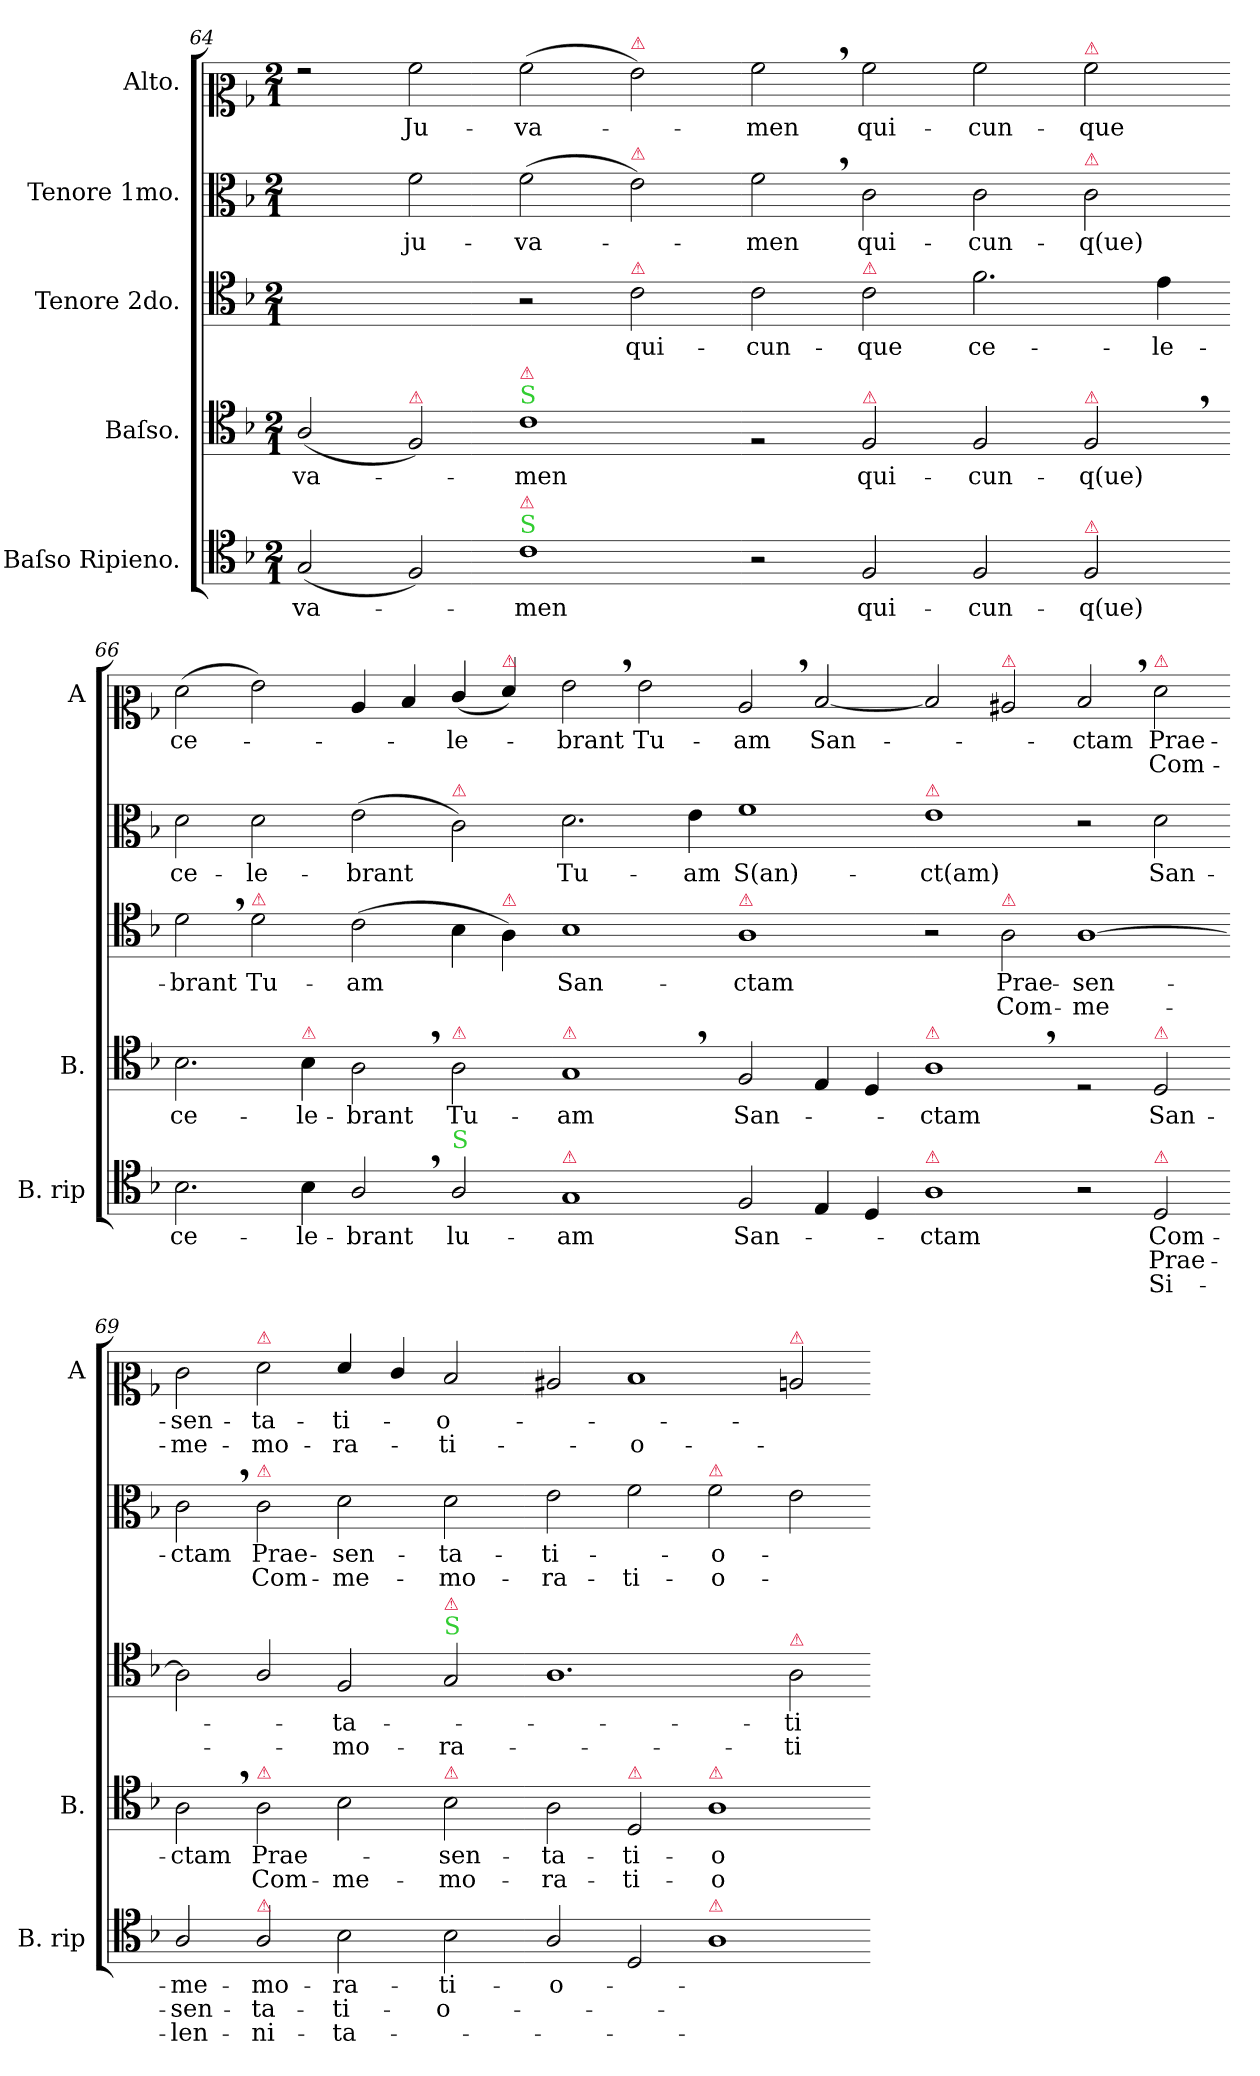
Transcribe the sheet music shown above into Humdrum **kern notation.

**kern	**text	**text	**text	**kern	**text	**text	**kern	**text	**text	**kern	**text	**text	**kern	**text	**text
*part5	*part5	*part5	*part5	*part4	*part4	*part4	*part3	*part3	*part3	*part2	*part2	*part2	*part1	*part1	*part1
*staff5	*staff5	*staff5	*staff5	*staff4	*staff4	*staff4	*staff3	*staff3	*staff3	*staff2	*staff2	*staff2	*staff1	*staff1	*staff1
*I"Baſso Ripieno.	*	*	*	*I"Baſso.	*	*	*I"Tenore 2do.	*	*	*I"Tenore 1mo.	*	*	*I"Alto.	*	*
*I'B. rip	*	*	*	*I'B.	*	*	*	*	*	*	*	*	*I'A	*	*
*clefC4	*	*	*	*clefC4	*	*	*clefC4	*	*	*clefC3	*	*	*clefC2	*	*
*k[b-]	*	*	*	*k[b-]	*	*	*k[b-]	*	*	*k[b-]	*	*	*k[b-]	*	*
*M2/1	*	*	*	*M2/1	*	*	*M2/1	*	*	*M2/1	*	*	*M2/1	*	*
=64	=64	=64	=64	=64	=64	=64	=64	=64	=64	=64	=64	=64	=64	=64	=64
(2G/	-va-	.	.	(2A/	-va-	.	1ryy	.	.	2ryy	.	.	2rg	.	.
!	!	!	!	!LO:TX:a:color=crimson:t=⚠	!	!	!	!	!	!	!	!	!	!	!
2F/)	.	.	.	2F/)	.	.	.	.	.	2f\	ju-	.	2a\	Ju-	.
!	!	!	!	!LO:TX:a:color=limegreen:t=S	!	!	!	!	!	!	!	!	!	!	!
!	!	!	!	!LO:TX:a:color=crimson:t=⚠	!	!	!	!	!	!	!	!	!	!	!
!LO:TX:a:color=limegreen:t=S	!	!	!	!	!	!	!	!	!	!	!	!	!	!	!
!LO:TX:a:color=crimson:t=⚠	!	!	!	!	!	!	!	!	!	!	!	!	!	!	!
1c	-men	.	.	1c	-men	.	2r	.	.	(2f\	-va-	.	(2a\	-va-	.
!	!	!	!	!	!	!	!	!	!	!	!	!	!LO:TX:a:color=crimson:t=⚠	!	!
!	!	!	!	!	!	!	!	!	!	!LO:TX:a:color=crimson:t=⚠	!	!	!	!	!
!	!	!	!	!	!	!	!LO:TX:a:color=crimson:t=⚠	!	!	!	!	!	!	!	!
.	.	.	.	.	.	.	2c\	qui-	.	2e\)	.	.	2g\)	.	.
=65-	=65-	=65-	=65-	=65-	=65-	=65-	=65-	=65-	=65-	=65-	=65-	=65-	=65-	=65-	=65-
2r	.	.	.	2rF	.	.	2c\	-cun-	.	2f,<\	-men	.	2a,<\	-men	.
!	!	!	!	!	!	!	!LO:TX:a:color=crimson:t=⚠	!	!	!	!	!	!	!	!
!	!	!	!	!LO:TX:a:color=crimson:t=⚠	!	!	!	!	!	!	!	!	!	!	!
2F/	qui-	.	.	2F/	qui-	.	2c\	-que	.	2c\	qui-	.	2a\	qui-	.
2F/	-cun-	.	.	2F/	-cun-	.	2.f\	ce-	.	2c\	-cun-	.	2a\	-cun-	.
!	!	!	!	!	!	!	!	!	!	!	!	!	!LO:TX:a:color=crimson:t=⚠	!	!
!	!	!	!	!	!	!	!	!	!	!LO:TX:a:color=crimson:t=⚠	!	!	!	!	!
!	!	!	!	!LO:TX:a:color=crimson:t=⚠	!	!	!	!	!	!	!	!	!	!	!
!LO:TX:a:color=crimson:t=⚠	!	!	!	!	!	!	!	!	!	!	!	!	!	!	!
2F/	-q(ue)	.	.	2F,</	-q(ue)	.	.	.	.	2c\	-q(ue)	.	2a\	-que	.
.	.	.	.	.	.	.	4e\	-le-	.	.	.	.	.	.	.
=66-	=66-	=66-	=66-	=66-	=66-	=66-	=66-	=66-	=66-	=66-	=66-	=66-	=66-	=66-	=66-
2.B-\	ce-	.	.	2.B-\	ce-	.	2d,<\	-brant	.	2d\	ce-	.	(2f\	ce-	.
!	!	!	!	!	!	!	!LO:TX:a:color=crimson:t=⚠	!	!	!	!	!	!	!	!
.	.	.	.	.	.	.	2d\	Tu-	.	2d\	-le-	.	2g\)	.	.
!	!	!	!	!LO:TX:a:color=crimson:t=⚠	!	!	!	!	!	!	!	!	!	!	!
4B-\	-le-	.	.	4B-\	-le-	.	.	.	.	.	.	.	.	.	.
2A,</	-brant	.	.	2A,<\	-brant	.	(2c\	-am	.	(2e\	-brant	.	4c/	.	.
.	.	.	.	.	.	.	.	.	.	.	.	.	4d/	.	.
!	!	!	!	!	!	!	!	!	!	!LO:TX:a:color=crimson:t=⚠	!	!	!	!	!
!	!	!	!	!LO:TX:a:color=crimson:t=⚠	!	!	!	!	!	!	!	!	!	!	!
!LO:TX:a:color=limegreen:t=S	!	!	!	!	!	!	!	!	!	!	!	!	!	!	!
2A/	lu-	.	.	2A\	Tu-	.	4B-\	.	.	2c\)	.	.	(4e/	-le-	.
!	!	!	!	!	!	!	!	!	!	!	!	!	!LO:TX:a:color=crimson:t=⚠	!	!
!	!	!	!	!	!	!	!LO:TX:a:color=crimson:t=⚠	!	!	!	!	!	!	!	!
.	.	.	.	.	.	.	4A\)	.	.	.	.	.	4f/)	.	.
=67-	=67-	=67-	=67-	=67-	=67-	=67-	=67-	=67-	=67-	=67-	=67-	=67-	=67-	=67-	=67-
!	!	!	!	!LO:TX:a:color=crimson:t=⚠	!	!	!	!	!	!	!	!	!	!	!
!LO:TX:a:color=crimson:t=⚠	!	!	!	!	!	!	!	!	!	!	!	!	!	!	!
1G	-am	.	.	1G,<	-am	.	1B-	San-	.	2.d\	Tu-	.	2g,<\	-brant	.
.	.	.	.	.	.	.	.	.	.	.	.	.	2g\	Tu-	.
.	.	.	.	.	.	.	.	.	.	4e\	-am	.	.	.	.
!	!	!	!	!	!	!	!LO:TX:a:color=crimson:t=⚠	!	!	!	!	!	!	!	!
2F/	San-	.	.	2F/	San-	.	1A	-ctam	.	1f	S(an)-	.	2c,</	-am	.
4E/	.	.	.	4E/	.	.	.	.	.	.	.	.	[2d/	San-	.
4D/	.	.	.	4D/	.	.	.	.	.	.	.	.	.	.	.
=68-	=68-	=68-	=68-	=68-	=68-	=68-	=68-	=68-	=68-	=68-	=68-	=68-	=68-	=68-	=68-
!	!	!	!	!	!	!	!	!	!	!LO:TX:a:color=crimson:t=⚠	!	!	!	!	!
!	!	!	!	!LO:TX:a:color=crimson:t=⚠	!	!	!	!	!	!	!	!	!	!	!
!LO:TX:a:color=crimson:t=⚠	!	!	!	!	!	!	!	!	!	!	!	!	!	!	!
1A	-ctam	.	.	1A,<	-ctam	.	2r	.	.	1e	-ct(am)	.	2d/]	.	.
!	!	!	!	!	!	!	!	!	!	!	!	!	!LO:TX:a:color=crimson:t=⚠	!	!
!	!	!	!	!	!	!	!LO:TX:a:color=crimson:t=⚠	!	!	!	!	!	!	!	!
.	.	.	.	.	.	.	2A\	Prae-	Com-	.	.	.	2c#X/	.	.
2r	.	.	.	2rD	.	.	[1A	-sen-	-me-	2r	.	.	2d,</	-ctam	.
!	!	!	!	!	!	!	!	!	!	!	!	!	!LO:TX:a:color=crimson:t=⚠	!	!
!	!	!	!	!LO:TX:a:color=crimson:t=⚠	!	!	!	!	!	!	!	!	!	!	!
!LO:TX:a:color=crimson:t=⚠	!	!	!	!	!	!	!	!	!	!	!	!	!	!	!
2D/	Com-	Prae-	Si-	2D/	San-	.	.	.	.	2d\	San-	.	2f\	Prae-	Com-
=69-	=69-	=69-	=69-	=69-	=69-	=69-	=69-	=69-	=69-	=69-	=69-	=69-	=69-	=69-	=69-
2A/	me-	-sen-	-len-	2A,<\	-ctam	.	2A]	.	.	2c,<\	-ctam	.	2e\	-sen-	-me-
!	!	!	!	!	!	!	!	!	!	!	!	!	!LO:TX:a:color=crimson:t=⚠	!	!
!	!	!	!	!	!	!	!	!	!	!LO:TX:a:color=crimson:t=⚠	!	!	!	!	!
!	!	!	!	!LO:TX:a:color=crimson:t=⚠	!	!	!	!	!	!	!	!	!	!	!
!LO:TX:a:color=crimson:t=⚠	!	!	!	!	!	!	!	!	!	!	!	!	!	!	!
2A/	-mo-	-ta-	-ni-	2A\	Prae-	Com-	2A/	.	.	2c\	Prae-	Com-	2f\	-ta-	-mo-
2B-\	-ra-	-ti-	-ta-	2B-\	.	me-	2F/	-ta-	-mo-	2d\	-sen-	-me-	4f/	-ti-	-ra-
.	.	.	.	.	.	.	.	.	.	.	.	.	4e/	.	.
!	!	!	!	!	!	!	!LO:TX:a:color=limegreen:t=S	!	!	!	!	!	!	!	!
!	!	!	!	!	!	!	!LO:TX:a:color=crimson:t=⚠	!	!	!	!	!	!	!	!
!	!	!	!	!LO:TX:a:color=crimson:t=⚠	!	!	!	!	!	!	!	!	!	!	!
2B-\	-ti-	-o-	.	2B-\	-sen-	-mo-	2G/	.	-ra-	2d\	-ta-	-mo-	2d/	o-	-ti-
=70-	=70-	=70-	=70-	=70-	=70-	=70-	=70-	=70-	=70-	=70-	=70-	=70-	=70-	=70-	=70-
2A/	-o-	.	.	2A\	-ta-	-ra-	1.A	.	.	2e\	-ti-	-ra-	2c#X/	.	.
!	!	!	!	!LO:TX:a:color=crimson:t=⚠	!	!	!	!	!	!	!	!	!	!	!
2D/	.	.	.	2D/	-ti-	-ti-	.	.	.	2f\	.	-ti-	1d	.	-o-
!	!	!	!	!	!	!	!	!	!	!LO:TX:a:color=crimson:t=⚠	!	!	!	!	!
!	!	!	!	!LO:TX:a:color=crimson:t=⚠	!	!	!	!	!	!	!	!	!	!	!
!LO:TX:a:color=crimson:t=⚠	!	!	!	!	!	!	!	!	!	!	!	!	!	!	!
1A	.	.	.	1A	-o-	-o-	.	.	.	2f\	-o-	-o-	.	.	.
!	!	!	!	!	!	!	!	!	!	!	!	!	!LO:TX:a:color=crimson:t=⚠	!	!
!	!	!	!	!	!	!	!LO:TX:a:color=crimson:t=⚠	!	!	!	!	!	!	!	!
.	.	.	.	.	.	.	2A\	-ti-	-ti-	2e\	.	.	2cn/	.	.
=-	=-	=-	=-	=-	=-	=-	=-	=-	=-	=-	=-	=-	=-	=-	=-
*-	*-	*-	*-	*-	*-	*-	*-	*-	*-	*-	*-	*-	*-	*-	*-
